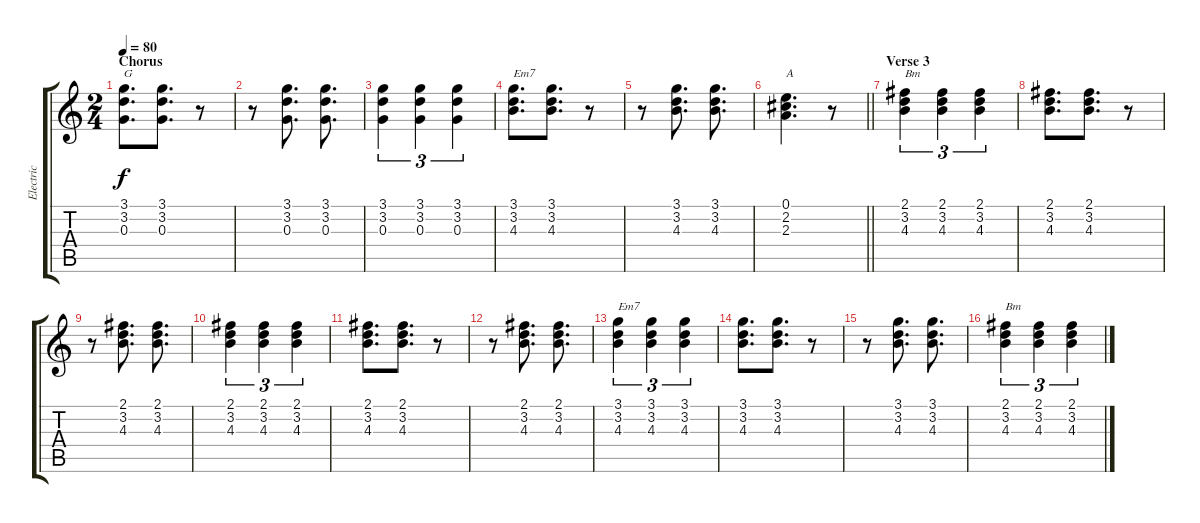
\track ("Electric" "Electric") {instrument overdrivenguitar}
\staff {score tabs}
\tuning (E4 B3 G3 D3 A2 E2) {hide}
\ts (2 4)
\section ("" "Chorus")
\tempo 80
\clef g2
\ks c
(3.1 3.2 0.3).8{d txt "G" dy f} (3.1 3.2 0.3).8{d} r.8 |
r.8 (3.1 3.2 0.3).8{d} (3.1 3.2 0.3).8{d} |
(3.1 3.2 0.3).4{tu (3 2)} (3.1 3.2 0.3).4{tu (3 2)} (3.1 3.2 0.3).4{tu (3 2)} |
(3.1 3.2 4.3).8{d txt "Em7"} (3.1 3.2 4.3).8{d} r.8 |
r.8 (3.1 3.2 4.3).8{d} (3.1 3.2 4.3).8{d} |
\barLineRight lightlight
(0.1 2.2 2.3).4{d txt "A"} r.8 |
\section ("" "Verse 3")
(2.1 3.2 4.3).4{tu (3 2) txt "Bm"} (2.1 3.2 4.3).4{tu (3 2)} (2.1 3.2 4.3).4{tu (3 2)} |
(2.1 3.2 4.3).8{d} (2.1 3.2 4.3).8{d} r.8 |
r.8 (2.1 3.2 4.3).8{d} (2.1 3.2 4.3).8{d} |
(2.1 3.2 4.3).4{tu (3 2)} (2.1 3.2 4.3).4{tu (3 2)} (2.1 3.2 4.3).4{tu (3 2)} |
(2.1 3.2 4.3).8{d} (2.1 3.2 4.3).8{d} r.8 |
r.8 (2.1 3.2 4.3).8{d} (2.1 3.2 4.3).8{d} |
(3.1 3.2 4.3).4{tu (3 2) txt "Em7"} (3.1 3.2 4.3).4{tu (3 2)} (3.1 3.2 4.3).4{tu (3 2)} |
(3.1 3.2 4.3).8{d} (3.1 3.2 4.3).8{d} r.8 |
r.8 (3.1 3.2 4.3).8{d} (3.1 3.2 4.3).8{d} |
(2.1 3.2 4.3).4{tu (3 2) txt "Bm"} (2.1 3.2 4.3).4{tu (3 2)} (2.1 3.2 4.3).4{tu (3 2)}
